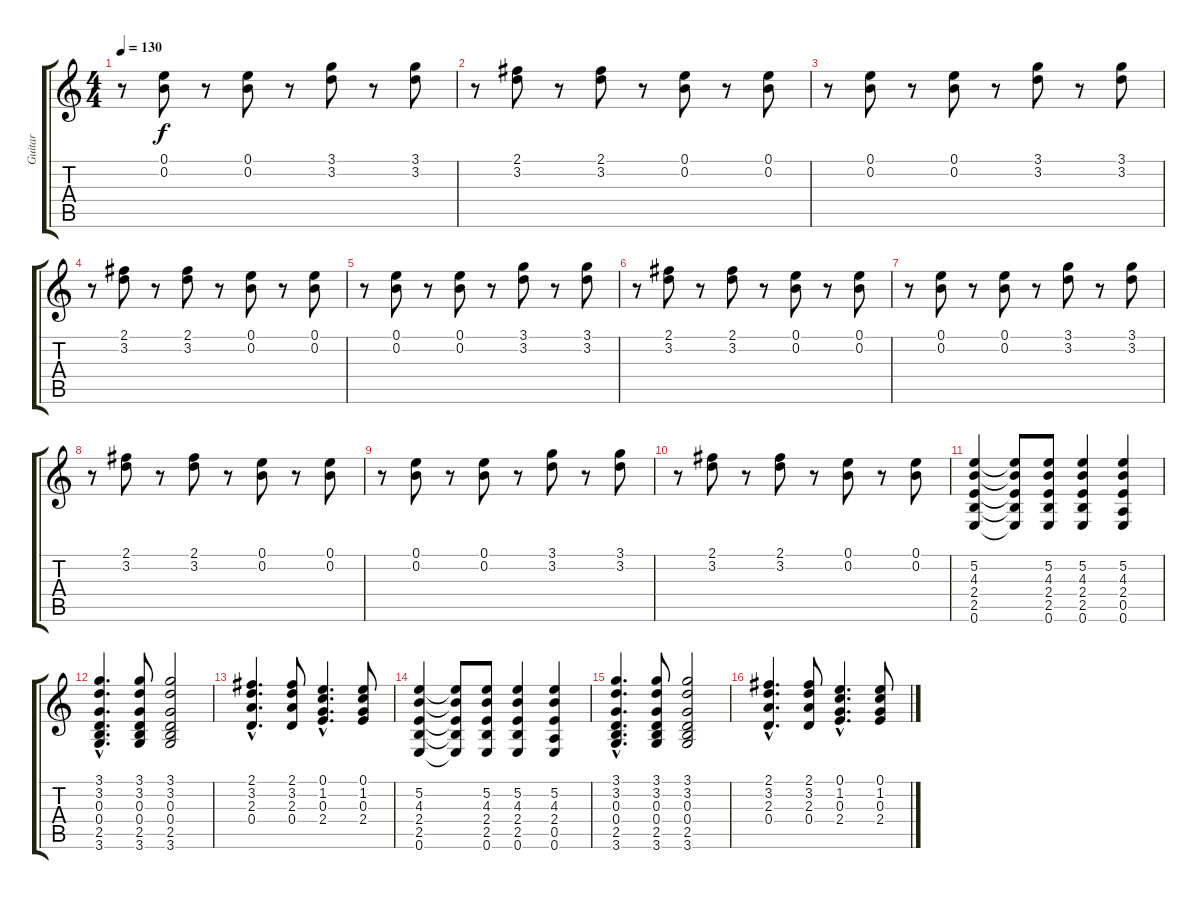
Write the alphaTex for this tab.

\track ("Guitar" "Guitar") {instrument distortionguitar}
\staff {score tabs}
\tuning (E4 B3 G3 D3 A2 E2) {hide}
\ts (4 4)
\tempo 130
\clef g2
\ks c
r.8{dy f} (0.1 0.2).8 r.8 (0.1 0.2).8 r.8 (3.1 3.2).8 r.8 (3.1 3.2).8 |
r.8 (2.1 3.2).8 r.8 (2.1 3.2).8 r.8 (0.1 0.2).8 r.8 (0.1 0.2).8 |
r.8 (0.1 0.2).8 r.8 (0.1 0.2).8 r.8 (3.1 3.2).8 r.8 (3.1 3.2).8 |
r.8 (2.1 3.2).8 r.8 (2.1 3.2).8 r.8 (0.1 0.2).8 r.8 (0.1 0.2).8 |
r.8 (0.1 0.2).8 r.8 (0.1 0.2).8 r.8 (3.1 3.2).8 r.8 (3.1 3.2).8 |
r.8 (2.1 3.2).8 r.8 (2.1 3.2).8 r.8 (0.1 0.2).8 r.8 (0.1 0.2).8 |
r.8 (0.1 0.2).8 r.8 (0.1 0.2).8 r.8 (3.1 3.2).8 r.8 (3.1 3.2).8 |
r.8 (2.1 3.2).8 r.8 (2.1 3.2).8 r.8 (0.1 0.2).8 r.8 (0.1 0.2).8 |
r.8 (0.1 0.2).8 r.8 (0.1 0.2).8 r.8 (3.1 3.2).8 r.8 (3.1 3.2).8 |
r.8 (2.1 3.2).8 r.8 (2.1 3.2).8 r.8 (0.1 0.2).8 r.8 (0.1 0.2).8 |
(5.2 4.3 2.4 2.5 0.6).4 (5.2{t} 4.3{t} 2.4{t} 2.5{t} 0.6{t}).8 (5.2 4.3 2.4 2.5 0.6).8 (5.2 4.3 2.4 2.5 0.6).4 (5.2 4.3 2.4 0.5 0.6).4 |
(3.1{hac} 3.2{hac} 0.3{hac} 0.4{hac} 2.5{hac} 3.6{hac}).4{d} (3.1 3.2 0.3 0.4 2.5 3.6).8 (3.1 3.2 0.3 0.4 2.5 3.6).2 |
(2.1{hac} 3.2{hac} 2.3{hac} 0.4{hac}).4{d} (2.1 3.2 2.3 0.4).8 (0.1{hac} 1.2{hac} 0.3{hac} 2.4{hac}).4{d} (0.1 1.2 0.3 2.4).8 |
(5.2 4.3 2.4 2.5 0.6).4 (5.2{t} 4.3{t} 2.4{t} 2.5{t} 0.6{t}).8 (5.2 4.3 2.4 2.5 0.6).8 (5.2 4.3 2.4 2.5 0.6).4 (5.2 4.3 2.4 0.5 0.6).4 |
(3.1{hac} 3.2{hac} 0.3{hac} 0.4{hac} 2.5{hac} 3.6{hac}).4{d} (3.1 3.2 0.3 0.4 2.5 3.6).8 (3.1 3.2 0.3 0.4 2.5 3.6).2 |
(2.1{hac} 3.2{hac} 2.3{hac} 0.4{hac}).4{d} (2.1 3.2 2.3 0.4).8 (0.1{hac} 1.2{hac} 0.3{hac} 2.4{hac}).4{d} (0.1 1.2 0.3 2.4).8
